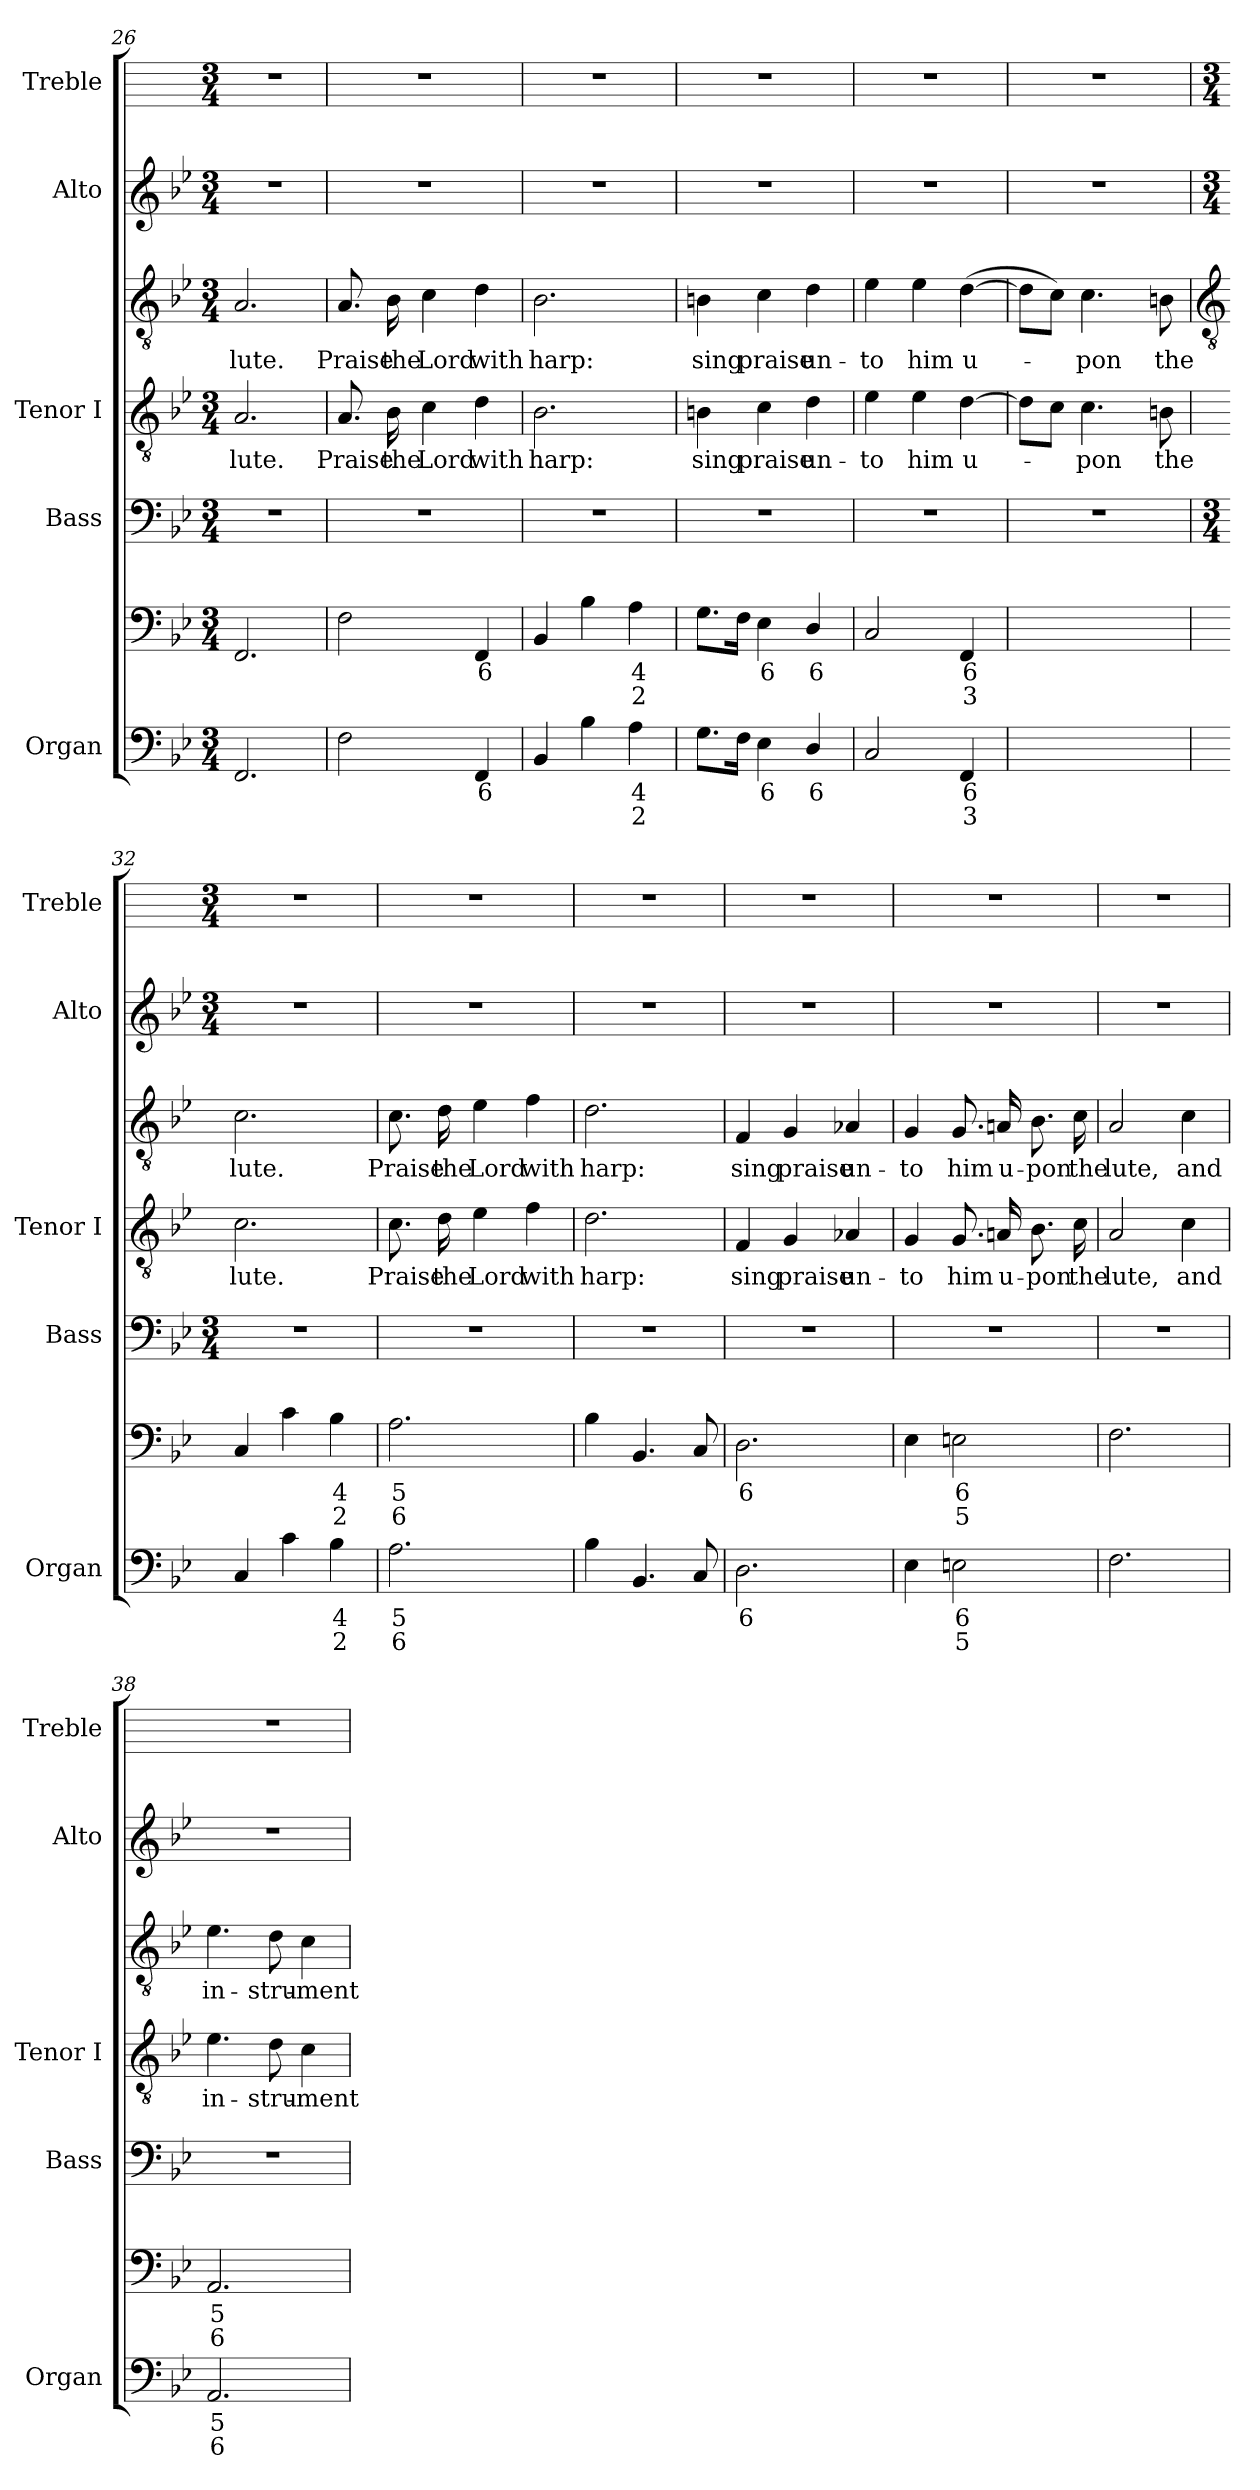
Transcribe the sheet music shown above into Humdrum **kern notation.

**kern	**text	**text	**kern	**text	**text	**kern	**kern	**text	**kern	**text	**kern	**kern
*part5	*part5	*part5	*part5	*part5	*part5	*part4	*part3	*part3	*part3	*part3	*part2	*part1
*staff7	*staff7	*staff7	*staff6	*staff6	*staff6	*staff5	*staff4	*staff4	*staff3	*staff3	*staff2	*staff1
*I"Organ	*	*	*	*	*	*I"Bass	*I"Tenor I	*	*	*	*I"Alto	*I"Treble
*I'Organ	*	*	*	*	*	*I'Bass	*I'Tenor I	*	*	*	*I'Alto	*I'Treble
*	*	*	*clefF4	*	*	*clefF4	*clefGv2	*	*clefGv2	*	*clefG2	*
*k[b-e-]	*	*	*k[b-e-]	*	*	*k[b-e-]	*k[b-e-]	*	*k[b-e-]	*	*k[b-e-]	*
*B-:	*	*	*B-:	*	*	*B-:	*B-:	*	*B-:	*	*B-:	*
*M3/4	*	*	*M3/4	*	*	*M3/4	*M3/4	*	*M3/4	*	*M3/4	*M3/4
=26	=26	=26	=26	=26	=26	=26	=26	=26	=26	=26	=26	=26
!	!	!	!	!	!	!	!	!LO:LY:b	!	!LO:LY:b	!	!
2.FF	.	.	2.FF	.	.	2.r	2.A	lute.	2.A	lute.	2.r	2.r
=27	=27	=27	=27	=27	=27	=27	=27	=27	=27	=27	=27	=27
!	!	!	!	!	!	!	!	!LO:LY:b	!	!LO:LY:b	!	!
2F	.	.	2F	.	.	2.r	8.A	Praise	8.A	Praise	2.r	2.r
!	!	!	!	!	!	!	!	!LO:LY:b	!	!LO:LY:b	!	!
.	.	.	.	.	.	.	16B-	the	16B-	the	.	.
!	!	!	!	!	!	!	!	!LO:LY:b	!	!LO:LY:b	!	!
.	.	.	.	.	.	.	4c	Lord	4c	Lord	.	.
!	!LO:LY:b	!	!	!LO:LY:b	!	!	!	!LO:LY:b	!	!LO:LY:b	!	!
4FF	6	.	4FF	6	.	.	4d	with	4d	with	.	.
=28	=28	=28	=28	=28	=28	=28	=28	=28	=28	=28	=28	=28
!	!	!	!	!	!	!	!	!LO:LY:b	!	!LO:LY:b	!	!
4BB-	.	.	4BB-	.	.	2.r	2.B-	harp:	2.B-	harp:	2.r	2.r
4B-	.	.	4B-	.	.	.	.	.	.	.	.	.
!	!LO:LY:b	!LO:LY:b	!	!LO:LY:b	!LO:LY:b	!	!	!	!	!	!	!
4A	4	2	4A	4	2	.	.	.	.	.	.	.
=29	=29	=29	=29	=29	=29	=29	=29	=29	=29	=29	=29	=29
!	!	!	!	!	!	!	!	!LO:LY:b	!	!LO:LY:b	!	!
8.GL	.	.	8.GL	.	.	2.r	4Bn	sing	4Bn	sing	2.r	2.r
16FJ	.	.	16FJ	.	.	.	.	.	.	.	.	.
!	!LO:LY:b	!	!	!LO:LY:b	!	!	!	!LO:LY:b	!	!LO:LY:b	!	!
4E-	6	.	4E-	6	.	.	4c	praise	4c	praise	.	.
!	!LO:LY:b	!	!	!LO:LY:b	!	!	!	!LO:LY:b	!	!LO:LY:b	!	!
4D/	6	.	4D/	6	.	.	4d	un-	4d	un-	.	.
=30	=30	=30	=30	=30	=30	=30	=30	=30	=30	=30	=30	=30
!	!	!	!	!	!	!	!	!LO:LY:b	!	!LO:LY:b	!	!
2C	.	.	2C	.	.	2.r	4e-	-to	4e-	-to	2.r	2.r
!	!	!	!	!	!	!	!	!LO:LY:b	!	!LO:LY:b	!	!
.	.	.	.	.	.	.	4e-	him	4e-	him	.	.
!	!LO:LY:b	!LO:LY:b	!	!LO:LY:b	!LO:LY:b	!	!	!LO:LY:b	!	!LO:LY:b	!	!
4FF	6	3	4FF	6	3	.	[4d	u-	(>[4d	u-	.	.
=31	=31	=31	=31	=31	=31	=31	=31	=31	=31	=31	=31	=31
!	!LO:LY:b	!LO:LY:b	!	!LO:LY:b	!LO:LY:b	!	!	!	!	!	!	!
[8GGyy	5	3	[8GGyy	5	3	2.r	8dL]	.	8dL]	.	2.r	2.r
!	!LO:LY:b	!LO:LY:b	!	!LO:LY:b	!LO:LY:b	!	!	!	!	!	!	!
8GGyy_	6	4	8GGyy_	6	4	.	8cJ	.	8cJ)	.	.	.
!	!LO:LY:b	!LO:LY:b	!	!LO:LY:b	!LO:LY:b	!	!	!LO:LY:b	!	!LO:LY:b	!	!
4GGyy_	5	4	4GGyy_	5	4	.	4.c	pon	4.c	pon	.	.
!	!	!LO:LY:b	!	!	!LO:LY:b	!	!	!	!	!	!	!
4GGyy]	.	3	4GGyy]	.	3	.	.	.	.	.	.	.
!	!	!	!	!	!	!	!	!LO:LY:b	!	!LO:LY:b	!	!
.	.	.	.	.	.	.	8Bn	the	8Bn	the	.	.
!!LO:LB:g=z
=32	=32	=32	=32	=32	=32	=32	=32	=32	=32	=32	=32	=32
*	*	*	*	*	*	*	*	*	*clefGv2	*	*	*
*	*	*	*	*	*	*M3/4	*	*	*	*	*M3/4	*M3/4
!	!	!	!	!	!	!	!	!LO:LY:b	!	!LO:LY:b	!	!
4C	.	.	4C	.	.	2.r	2.c	lute.	2.c	lute.	2.r	2.r
4c	.	.	4c	.	.	.	.	.	.	.	.	.
!	!LO:LY:b	!LO:LY:b	!	!LO:LY:b	!LO:LY:b	!	!	!	!	!	!	!
4B-	4	2	4B-	4	2	.	.	.	.	.	.	.
=33	=33	=33	=33	=33	=33	=33	=33	=33	=33	=33	=33	=33
!	!LO:LY:b	!LO:LY:b	!	!LO:LY:b	!LO:LY:b	!	!	!LO:LY:b	!	!LO:LY:b	!	!
2.A	5	6	2.A	5	6	2.r	8.c	Praise	8.c	Praise	2.r	2.r
!	!	!	!	!	!	!	!	!LO:LY:b	!	!LO:LY:b	!	!
.	.	.	.	.	.	.	16d	the	16d	the	.	.
!	!	!	!	!	!	!	!	!LO:LY:b	!	!LO:LY:b	!	!
.	.	.	.	.	.	.	4e-	Lord	4e-	Lord	.	.
!	!	!	!	!	!	!	!	!LO:LY:b	!	!LO:LY:b	!	!
.	.	.	.	.	.	.	4f	with	4f	with	.	.
=34	=34	=34	=34	=34	=34	=34	=34	=34	=34	=34	=34	=34
!	!	!	!	!	!	!	!	!LO:LY:b	!	!LO:LY:b	!	!
4B-	.	.	4B-	.	.	2.r	2.d	harp:	2.d	harp:	2.r	2.r
4.BB-	.	.	4.BB-	.	.	.	.	.	.	.	.	.
8C	.	.	8C	.	.	.	.	.	.	.	.	.
=35	=35	=35	=35	=35	=35	=35	=35	=35	=35	=35	=35	=35
!	!LO:LY:b	!	!	!LO:LY:b	!	!	!	!LO:LY:b	!	!LO:LY:b	!	!
2.D	6	.	2.D	6	.	2.r	4F	sing	4F	sing	2.r	2.r
!	!	!	!	!	!	!	!	!LO:LY:b	!	!LO:LY:b	!	!
.	.	.	.	.	.	.	4G	praise	4G	praise	.	.
!	!	!	!	!	!	!	!	!LO:LY:b	!	!LO:LY:b	!	!
.	.	.	.	.	.	.	4A-X	un-	4A-X	un-	.	.
=36	=36	=36	=36	=36	=36	=36	=36	=36	=36	=36	=36	=36
!	!	!	!	!	!	!	!	!LO:LY:b	!	!LO:LY:b	!	!
4E-	.	.	4E-	.	.	2.r	4G	-to	4G	-to	2.r	2.r
!	!LO:LY:b	!LO:LY:b	!	!LO:LY:b	!LO:LY:b	!	!	!LO:LY:b	!	!LO:LY:b	!	!
2En	6	5	2En	6	5	.	8.G	him	8.G	him	.	.
!	!	!	!	!	!	!	!	!LO:LY:b	!	!LO:LY:b	!	!
.	.	.	.	.	.	.	16An	u-	16An	u-	.	.
!	!	!	!	!	!	!	!	!LO:LY:b	!	!LO:LY:b	!	!
.	.	.	.	.	.	.	8.B-	-pon	8.B-	-pon	.	.
!	!	!	!	!	!	!	!	!LO:LY:b	!	!LO:LY:b	!	!
.	.	.	.	.	.	.	16c	the	16c	the	.	.
=37	=37	=37	=37	=37	=37	=37	=37	=37	=37	=37	=37	=37
!	!	!	!	!	!	!	!	!LO:LY:b	!	!LO:LY:b	!	!
2.F	.	.	2.F	.	.	2.r	2A	lute,	2A	lute,	2.r	2.r
!	!	!	!	!	!	!	!	!LO:LY:b	!	!LO:LY:b	!	!
.	.	.	.	.	.	.	4c	and	4c	and	.	.
=38	=38	=38	=38	=38	=38	=38	=38	=38	=38	=38	=38	=38
!	!LO:LY:b	!LO:LY:b	!	!LO:LY:b	!LO:LY:b	!	!	!LO:LY:b	!	!LO:LY:b	!	!
2.AA	5	6	2.AA	5	6	2.r	4.e-	in-	4.e-	in-	2.r	2.r
!	!	!	!	!	!	!	!	!LO:LY:b	!	!LO:LY:b	!	!
.	.	.	.	.	.	.	8d	-stru-	8d	-stru-	.	.
!	!	!	!	!	!	!	!	!LO:LY:b	!	!LO:LY:b	!	!
.	.	.	.	.	.	.	4c	-ment	4c	-ment	.	.
=	=	=	=	=	=	=	=	=	=	=	=	=
*-	*-	*-	*-	*-	*-	*-	*-	*-	*-	*-	*-	*-
